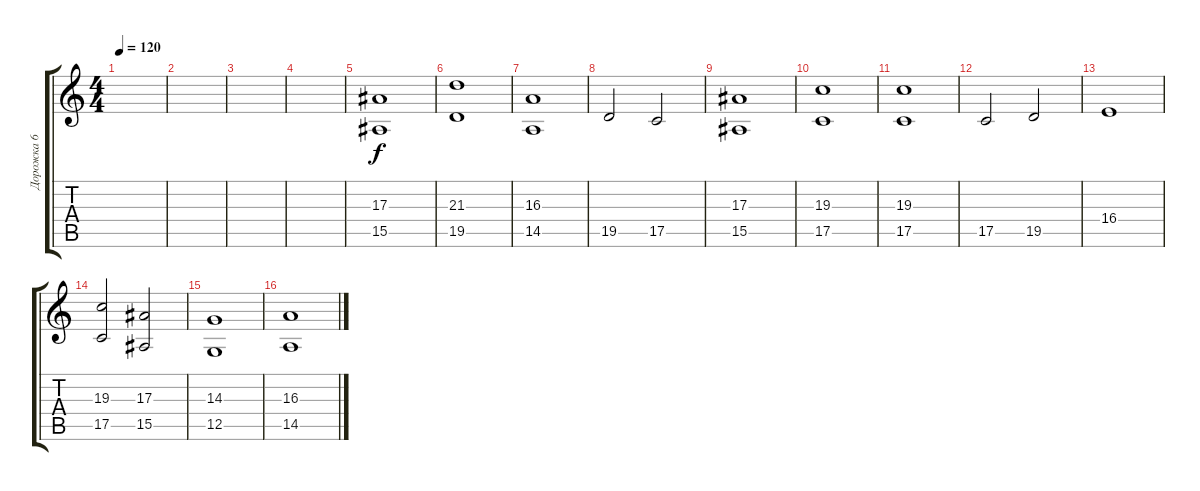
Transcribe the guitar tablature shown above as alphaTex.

\track ("Дорожка 6" "Дорожка 6") {instrument pad8sweep}
\staff {score tabs}
\tuning (D4 A3 F3 C3 G2 D2) {hide}
\ts (4 4)
\tempo 120
\clef g2
\ks c
|
|
|
|
(17.3 15.5).1 |
(21.3 19.5).1 |
(16.3 14.5).1 |
19.5.2 17.5.2 |
(17.3 15.5).1 |
(19.3 17.5).1 |
(19.3 17.5).1 |
17.5.2 19.5.2 |
16.4.1 |
(19.3 17.5).2 (17.3 15.5).2 |
(14.3 12.5).1 |
(16.3 14.5).1
